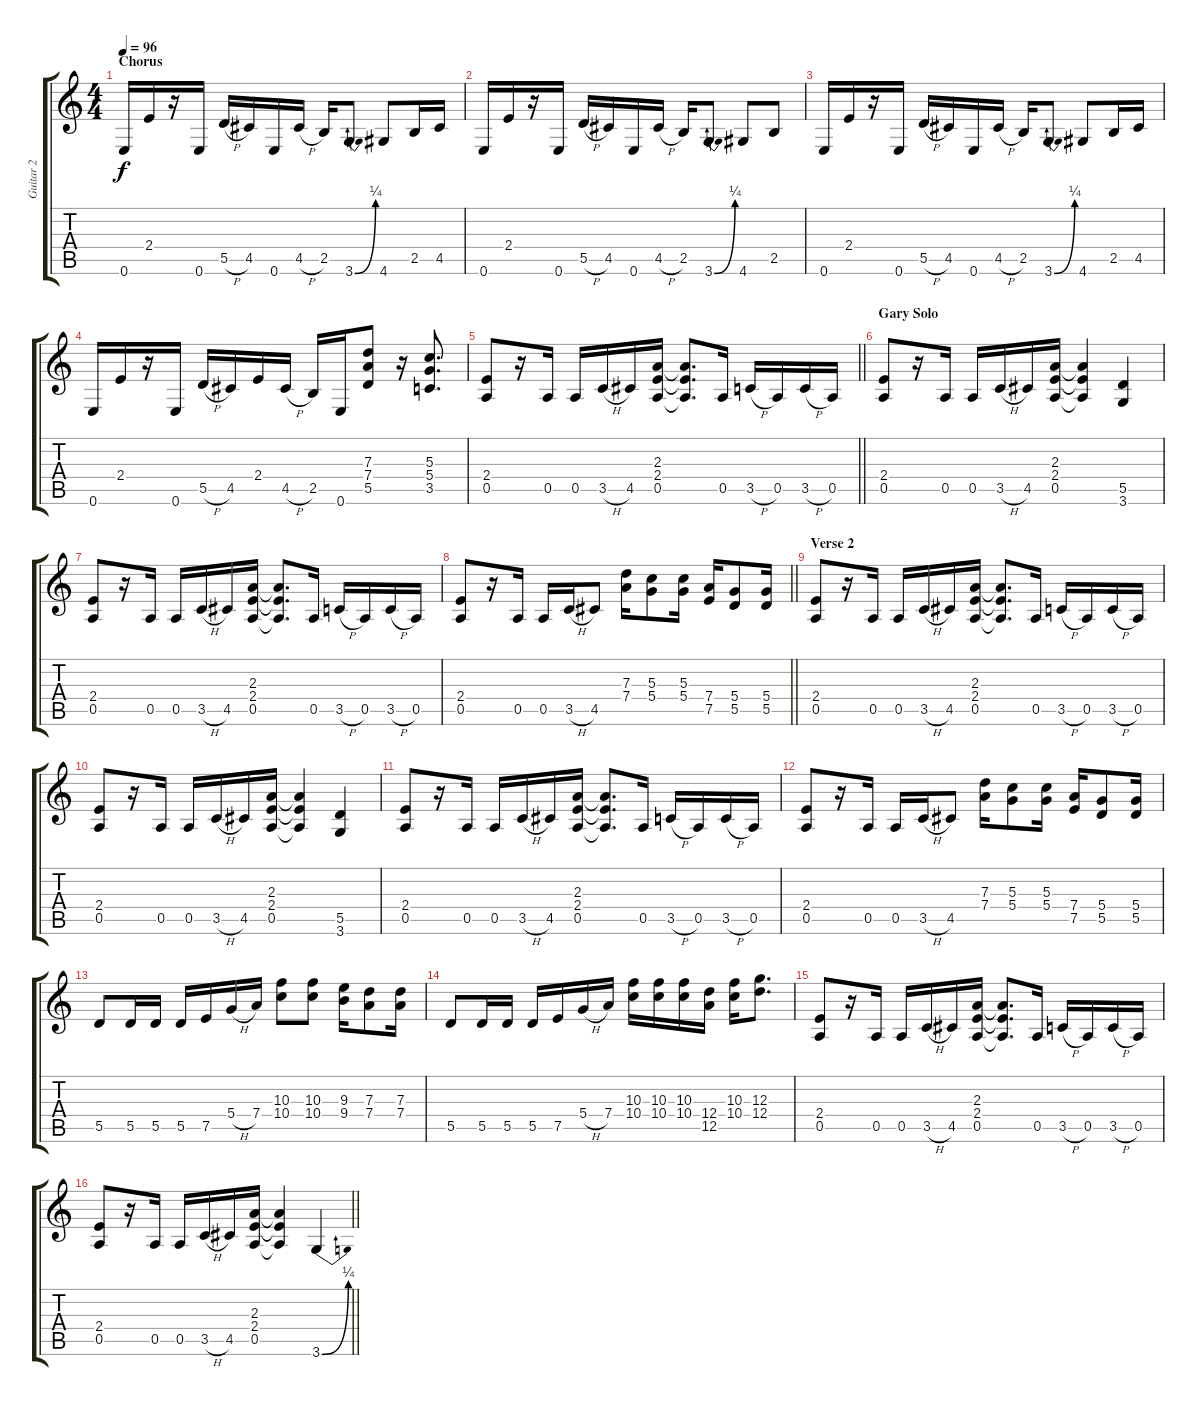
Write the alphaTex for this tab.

\track ("Guitar 2" "Guitar 2") {instrument overdrivenguitar}
\staff {score tabs}
\tuning (E4 B3 G3 D3 A2 E2) {hide}
\ts (4 4)
\section ("" "Chorus")
\tempo 96
\clef g2
\ks c
0.6.16{dy f} 2.4.16 r.16 0.6.16 5.5{h}.16 4.5.16 0.6.16 4.5{h}.16 2.5.16 3.6{be (bend 0 0 60 1)}.8{d} 4.6.8 2.5.16 4.5.16 |
0.6.16 2.4.16 r.16 0.6.16 5.5{h}.16 4.5.16 0.6.16 4.5{h}.16 2.5.16 3.6{be (bend 0 0 60 1)}.8{d} 4.6.8 2.5.8 |
0.6.16 2.4.16 r.16 0.6.16 5.5{h}.16 4.5.16 0.6.16 4.5{h}.16 2.5.16 3.6{be (bend 0 0 60 1)}.8{d} 4.6.8 2.5.16 4.5.16 |
0.6.16 2.4.16 r.16 0.6.16 5.5{h}.16 4.5.16 2.4.16 4.5{h}.16 2.5.16 0.6.16 (7.3 7.4 5.5).8 r.16 (5.3 5.4 3.5).8{d} |
\barLineRight lightlight
(2.4 0.5).8 r.16 0.5.16 0.5.16 3.5{h}.16 4.5.16 (2.3 2.4 0.5).16 (2.3{t} 2.4{t} 0.5{t}).8{d} 0.5.16 3.5{h}.16 0.5.16 3.5{h}.16 0.5.16 |
\section ("" "Gary Solo")
(2.4 0.5).8 r.16 0.5.16 0.5.16 3.5{h}.16 4.5.16 (2.3 2.4 0.5).16 (2.3{t} 2.4{t} 0.5{t}).4 (5.5 3.6).4 |
(2.4 0.5).8 r.16 0.5.16 0.5.16 3.5{h}.16 4.5.16 (2.3 2.4 0.5).16 (2.3{t} 2.4{t} 0.5{t}).8{d} 0.5.16 3.5{h}.16 0.5.16 3.5{h}.16 0.5.16 |
\barLineRight lightlight
(2.4 0.5).8 r.16 0.5.16 0.5.16 3.5{h}.16 4.5.8 (7.3 7.4).16 (5.3 5.4).8 (5.3 5.4).16 (7.4 7.5).16 (5.4 5.5).8 (5.4 5.5).16 |
\section ("" "Verse 2")
(2.4 0.5).8 r.16 0.5.16 0.5.16 3.5{h}.16 4.5.16 (2.3 2.4 0.5).16 (2.3{t} 2.4{t} 0.5{t}).8{d} 0.5.16 3.5{h}.16 0.5.16 3.5{h}.16 0.5.16 |
(2.4 0.5).8 r.16 0.5.16 0.5.16 3.5{h}.16 4.5.16 (2.3 2.4 0.5).16 (2.3{t} 2.4{t} 0.5{t}).4 (5.5 3.6).4 |
(2.4 0.5).8 r.16 0.5.16 0.5.16 3.5{h}.16 4.5.16 (2.3 2.4 0.5).16 (2.3{t} 2.4{t} 0.5{t}).8{d} 0.5.16 3.5{h}.16 0.5.16 3.5{h}.16 0.5.16 |
(2.4 0.5).8 r.16 0.5.16 0.5.16 3.5{h}.16 4.5.8 (7.3 7.4).16 (5.3 5.4).8 (5.3 5.4).16 (7.4 7.5).16 (5.4 5.5).8 (5.4 5.5).16 |
5.5.8 5.5.16 5.5.16 5.5.16 7.5.16 5.4{h}.16 7.4.16 (10.3 10.4).8 (10.3 10.4).8 (9.3 9.4).16 (7.3 7.4).8 (7.3 7.4).16 |
5.5.8 5.5.16 5.5.16 5.5.16 7.5.16 5.4{h}.16 7.4.16 (10.3 10.4).16 (10.3 10.4).16 (10.3 10.4).16 (12.4 12.5).16 (10.3 10.4).16 (12.3 12.4).8{d} |
(2.4 0.5).8 r.16 0.5.16 0.5.16 3.5{h}.16 4.5.16 (2.3 2.4 0.5).16 (2.3{t} 2.4{t} 0.5{t}).8{d} 0.5.16 3.5{h}.16 0.5.16 3.5{h}.16 0.5.16 |
\barLineRight lightlight
(2.4 0.5).8 r.16 0.5.16 0.5.16 3.5{h}.16 4.5.16 (2.3 2.4 0.5).16 (2.3{t} 2.4{t} 0.5{t}).4 3.6{be (bend 0 0 60 1)}.4
